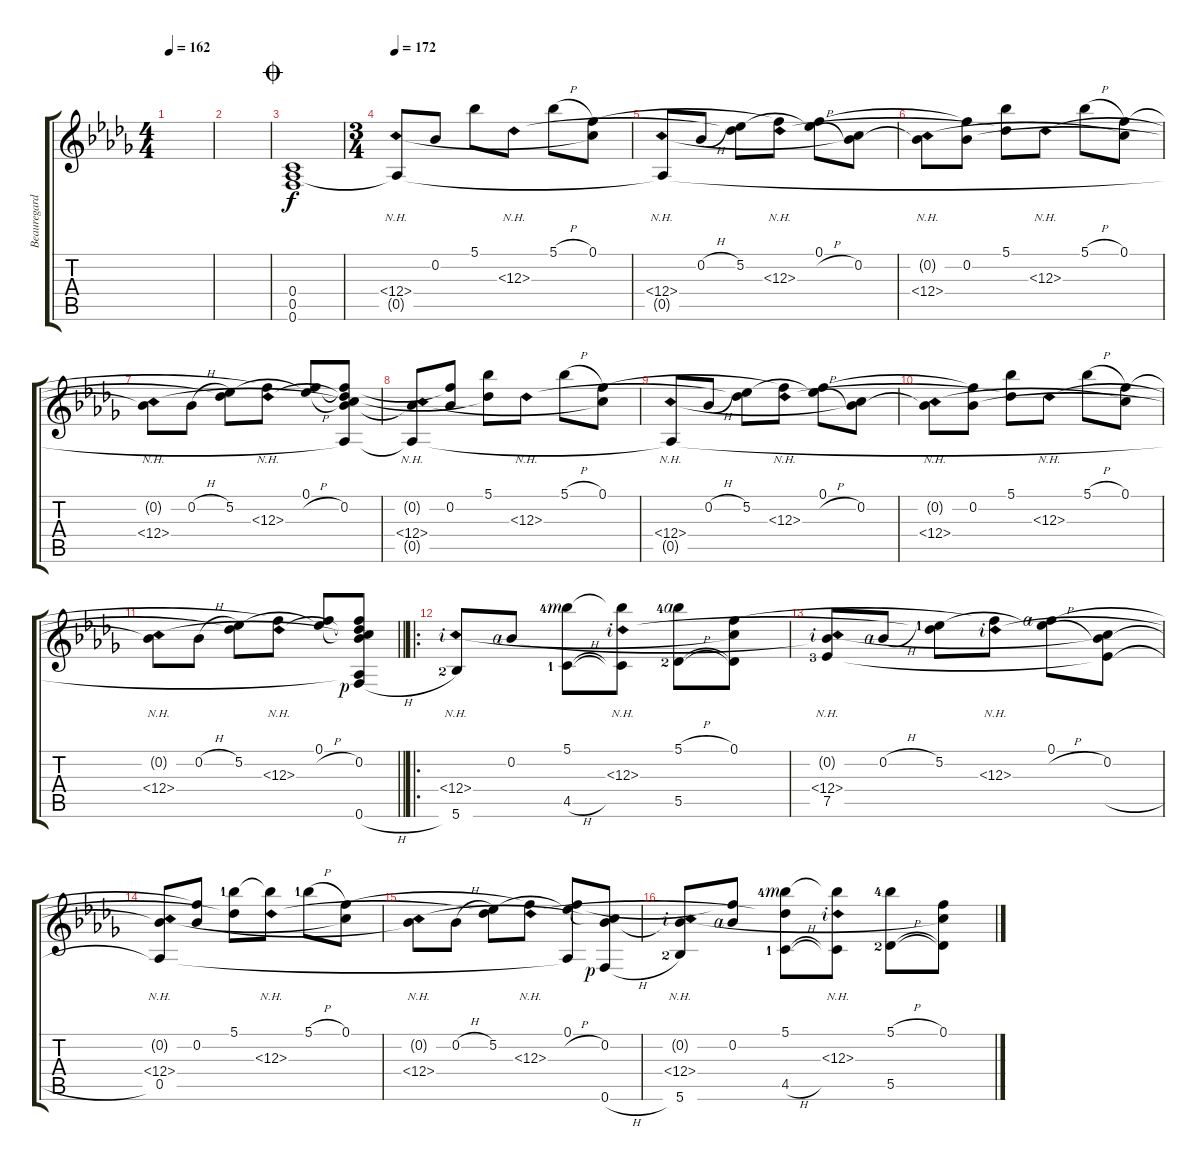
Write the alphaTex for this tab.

\track ("Beauregard SJ guitar" "Beauregard") {instrument acousticguitarsteel}
\staff {score tabs}
\tuning (F4 Bb3 Db3 C3 Ab2 F2) {hide}
\ts (4 4)
\tempo 162
\clef g2
\ks bbminor
|
|
\jump coda
(0.4 0.5 0.6).1 |
\ts (3 4)
\tempo 172
(12.4{nh} 0.5{t}).8 0.2.8 5.1.8 12.3{nh}.8 5.1{h}.8 (0.1 12.4{t}).8 |
(12.4{nh} 0.5{t}).8 0.2{h}.8 (5.2 12.3{t}).8 (0.1{t} 12.3{nh}).8 (0.1 5.2{h t}).8 (0.2 12.4{t}).8 |
(0.2{t} 12.4{nh}).8 (0.1{t} 0.2).8 (5.1 12.3{t}).8 12.3{nh}.8 5.1{h}.8 (0.1 12.4{t}).8 |
(0.2{t} 12.4{nh}).8 0.2{h}.8 (5.2 12.3{t}).8 (0.1{t} 12.3{nh}).8 (0.1 5.2{h t}).8 (0.1{t} 0.2 12.3{t} 12.4{t} 0.5{t}).8 |
(0.2{t} 12.4{nh} 0.5{t}).8 (0.1{t} 0.2).8 (5.1 12.3{t}).8 12.3{nh}.8 5.1{h}.8 (0.1 12.4{t}).8 |
(12.4{nh} 0.5{t}).8 0.2{h}.8 (5.2 12.3{t}).8 (0.1{t} 12.3{nh}).8 (0.1 5.2{h t}).8 (0.2 12.4{t}).8 |
(0.2{t} 12.4{nh}).8 (0.1{t} 0.2).8 (5.1 12.3{t}).8 12.3{nh}.8 5.1{h}.8 (0.1 12.4{t}).8 |
\barLineRight lightlight
(0.2{t} 12.4{nh}).8 0.2{h}.8 (5.2 12.3{t}).8 (0.1{t} 12.3{nh}).8 (0.1 5.2{h t}).8 (0.1{t} 0.2 12.3{t} 12.4{t} 0.5{t} 0.6{h rf 1}).8 |
\ro
(12.4{nh rf 2} 5.6{lf 3}).8 0.2{rf 4}.8 (5.1{lf 5 rf 3} 4.5{h lf 2}).8 (5.1{t} 12.3{nh rf 2} 4.5{t}).8 (5.1{h lf 5 rf 4} 5.5{h lf 3}).8 (0.1 12.4{t} 5.5{t}).8 |
(0.2{t} 12.4{nh rf 2} 7.5{lf 4}).8 0.2{h rf 4}.8 (5.2{lf 2} 12.3{t}).8 (0.1{t} 12.3{nh rf 2}).8 (0.1{rf 4} 5.2{h t}).8 (0.2 12.4{t} 7.5{h t}).8 |
(0.2{t} 12.4{nh} 0.5).8 (0.1{t} 0.2).8 (5.1{lf 2} 12.3{t}).8 (5.1{t} 12.3{nh}).8 5.1{h lf 2}.8 (0.1 12.4{t}).8 |
(0.2{t} 12.4{nh}).8 0.2{h}.8 (5.2 12.3{t}).8 (0.1{t} 12.3{nh}).8 (0.1 5.2{h t} 0.5{t}).8 (0.2 12.4{t} 0.6{h rf 1}).8 |
(0.2{t} 12.4{nh rf 2} 5.6{lf 3}).8 (0.1{t} 0.2{rf 4}).8 (5.1{lf 5 rf 3} 12.3{t} 4.5{h lf 2}).8 (5.1{t} 12.3{nh rf 2} 4.5{t}).8 (5.1{h lf 5} 5.5{h lf 3}).8 (0.1 12.4{t} 5.5{t}).8
